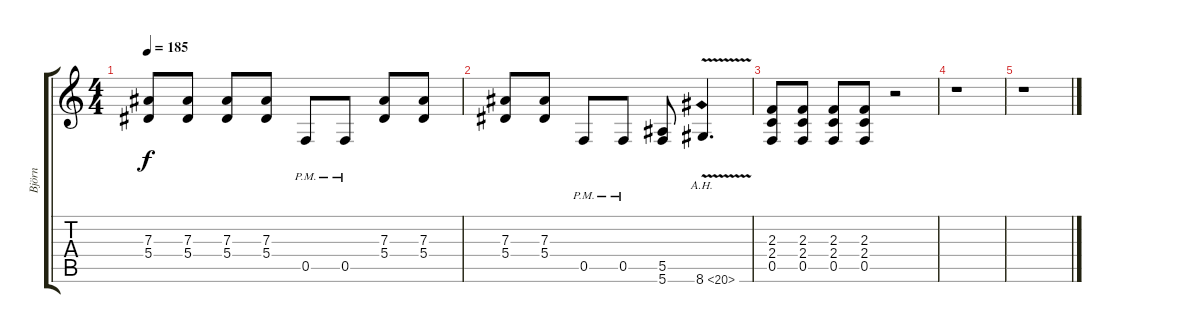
\track ("Björn" "Björn") {instrument distortionguitar}
\staff {score tabs}
\tuning (C4 G3 Eb3 Bb2 F2 C2) {hide}
\ts (4 4)
\tempo 185
\clef g2
\ks c
(7.3 5.4).8{dy f} (7.3 5.4).8 (7.3 5.4).8 (7.3 5.4).8 0.5{pm}.8 0.5{pm}.8 (7.3 5.4).8 (7.3 5.4).8 |
(7.3 5.4).8 (7.3 5.4).8 0.5{pm}.8 0.5{pm}.8 (5.5 5.6).8 8.6{ah 12 v}.4{d} |
(2.3 2.4 0.5).8 (2.3 2.4 0.5).8 (2.3 2.4 0.5).8 (2.3 2.4 0.5).8 r.2 |
r.1 |
r.1
